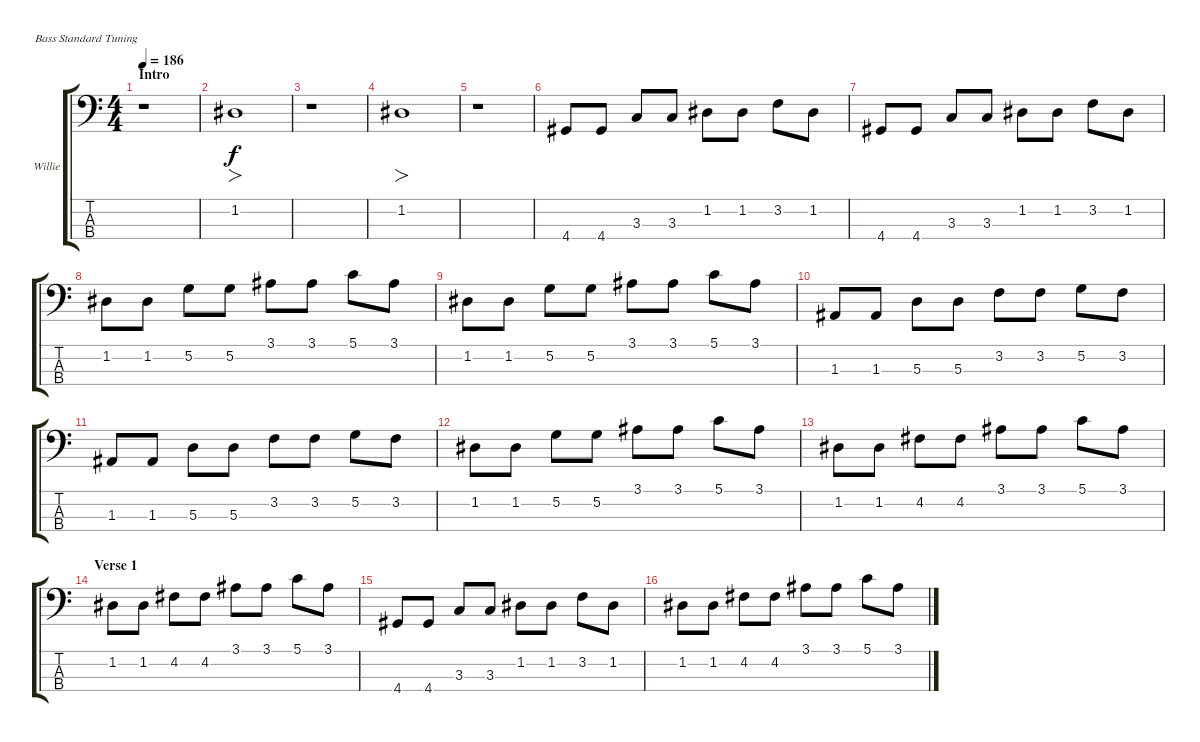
\defaultSystemsLayout 4
\bracketExtendMode groupsimilarinstruments
\firstSystemTrackNameOrientation horizontal
\otherSystemsTrackNameOrientation horizontal
\track ("Willie Dixon" "Willie") {instrument electricbassfinger}
\staff {score tabs}
\tuning (G2 D2 A1 E1)
\ts (4 4)
\section ("" "Intro")
\tempo 186
\clef f4
\scale
0.485477
\ks c
r.1{dy f instrument electricbassfinger} |
\scale
0.257261 1.2.1{fo} |
\scale
0.257261 r.1 |
\scale
0.333333 1.2.1{fo} |
\scale
0.333333 r.1 |
\scale
0.333333 4.4.8 4.4.8 3.3.8 3.3.8 1.2.8 1.2.8 3.2.8 1.2.8 |
\scale
0.333333 4.4.8 4.4.8 3.3.8 3.3.8 1.2.8 1.2.8 3.2.8 1.2.8 |
\scale
0.333333 1.2.8 1.2.8 5.2.8 5.2.8 3.1.8 3.1.8 5.1.8 3.1.8 |
\scale
0.333333 1.2.8 1.2.8 5.2.8 5.2.8 3.1.8 3.1.8 5.1.8 3.1.8 |
\scale
0.333333 1.3.8 1.3.8 5.3.8 5.3.8 3.2.8 3.2.8 5.2.8 3.2.8 |
\scale
0.333333 1.3.8 1.3.8 5.3.8 5.3.8 3.2.8 3.2.8 5.2.8 3.2.8 |
\scale
0.333333 1.2.8 1.2.8 5.2.8 5.2.8 3.1.8 3.1.8 5.1.8 3.1.8 |
\scale
0.333333 1.2.8 1.2.8 4.2.8 4.2.8 3.1.8 3.1.8 5.1.8 3.1.8 |
\section ("" "Verse 1")
\scale
0.333333 1.2.8 1.2.8 4.2.8 4.2.8 3.1.8 3.1.8 5.1.8 3.1.8 |
\scale
0.333333 4.4.8 4.4.8 3.3.8 3.3.8 1.2.8 1.2.8 3.2.8 1.2.8 |
\scale
0.333333 1.2.8 1.2.8 4.2.8 4.2.8 3.1.8 3.1.8 5.1.8 3.1.8
